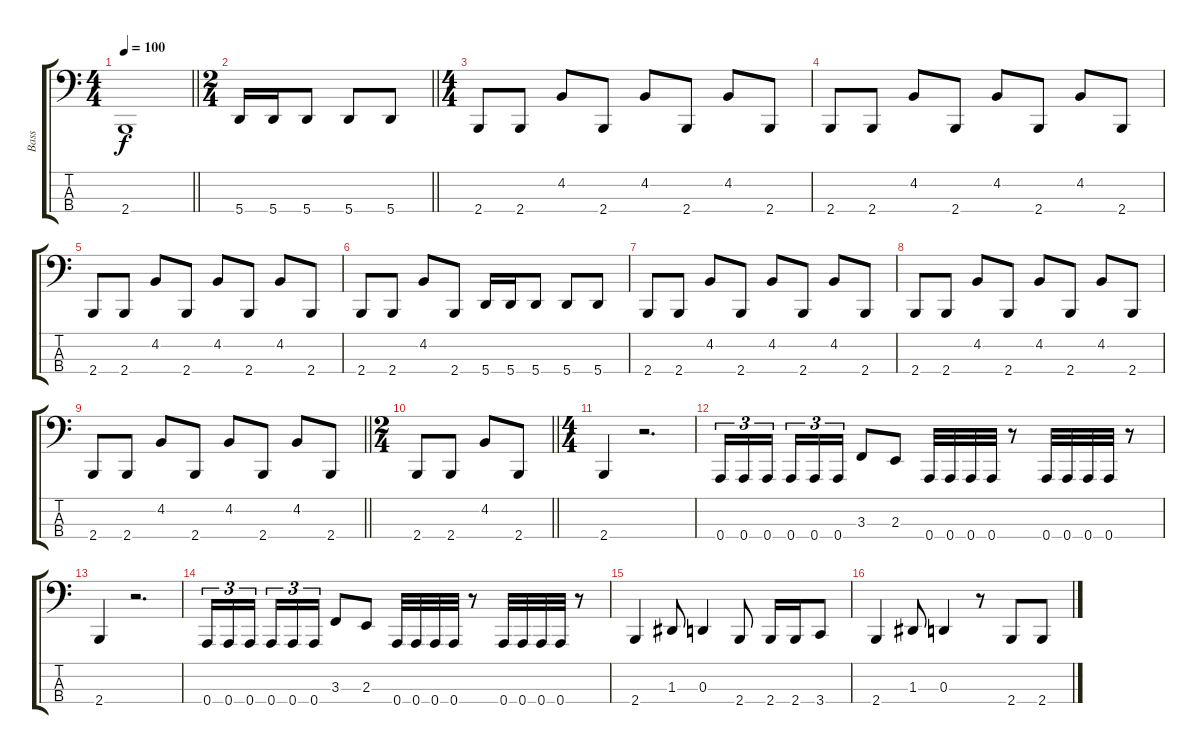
\track ("Bass" "Bass") {instrument electricbassfinger}
\staff {score tabs}
\tuning (C2 G1 D1 A0) {hide}
\ts (4 4)
\tempo 100
\clef f4
\barLineRight lightlight
\ks c
2.4.1{dy f} |
\ts (2 4)
\barLineRight lightlight
5.4.16 5.4.16 5.4.8 5.4.8 5.4.8 |
\ts (4 4)
2.4.8 2.4.8 4.2.8 2.4.8 4.2.8 2.4.8 4.2.8 2.4.8 |
2.4.8 2.4.8 4.2.8 2.4.8 4.2.8 2.4.8 4.2.8 2.4.8 |
2.4.8 2.4.8 4.2.8 2.4.8 4.2.8 2.4.8 4.2.8 2.4.8 |
2.4.8 2.4.8 4.2.8 2.4.8 5.4.16 5.4.16 5.4.8 5.4.8 5.4.8 |
2.4.8 2.4.8 4.2.8 2.4.8 4.2.8 2.4.8 4.2.8 2.4.8 |
2.4.8 2.4.8 4.2.8 2.4.8 4.2.8 2.4.8 4.2.8 2.4.8 |
\barLineRight lightlight
2.4.8 2.4.8 4.2.8 2.4.8 4.2.8 2.4.8 4.2.8 2.4.8 |
\ts (2 4)
\barLineRight lightlight
2.4.8 2.4.8 4.2.8 2.4.8 |
\ts (4 4)
2.4.4 r.2{d} |
0.4.16{tu (3 2)} 0.4.16{tu (3 2)} 0.4.16{tu (3 2) beam splitsecondary} 0.4.16{tu (3 2)} 0.4.16{tu (3 2)} 0.4.16{tu (3 2)} 3.3.8 2.3.8 0.4.32 0.4.32 0.4.32 0.4.32 r.8 0.4.32 0.4.32 0.4.32 0.4.32 r.8 |
2.4.4 r.2{d} |
0.4.16{tu (3 2)} 0.4.16{tu (3 2)} 0.4.16{tu (3 2) beam splitsecondary} 0.4.16{tu (3 2)} 0.4.16{tu (3 2)} 0.4.16{tu (3 2)} 3.3.8 2.3.8 0.4.32 0.4.32 0.4.32 0.4.32 r.8 0.4.32 0.4.32 0.4.32 0.4.32 r.8 |
2.4.4 1.3.8 0.3.4 2.4.8 2.4.16 2.4.16 3.4.8 |
2.4.4 1.3.8 0.3.4 r.8 2.4.8 2.4.8
